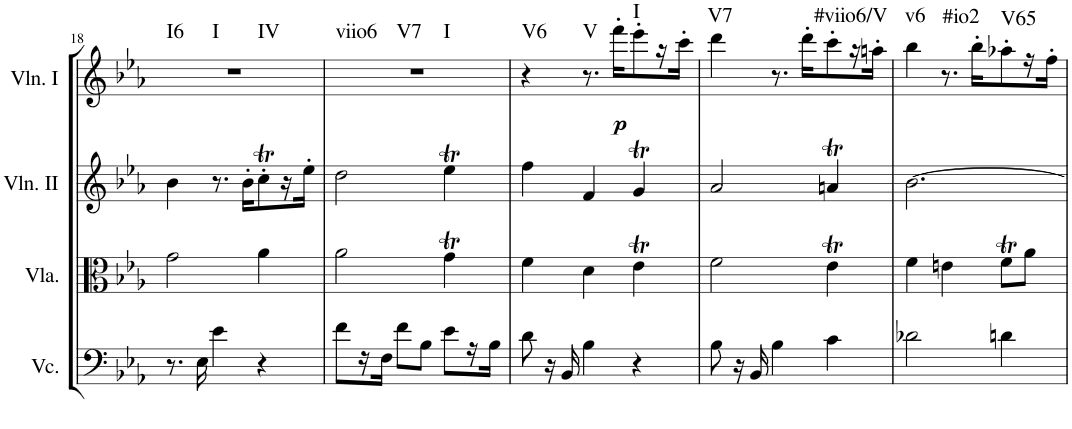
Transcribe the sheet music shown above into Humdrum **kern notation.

**kern	**kern	**kern	**kern	**dynam	**harte
*part4	*part3	*part2	*part1	*part1	*part1
*staff4	*staff3	*staff2	*staff1	*staff1	*
*I"Violoncello	*I"Viola	*I"Violin II	*I"Violin I	*	*
*I'Vc.	*I'Vla.	*I'Vln. II	*I'Vln. I	*	*
!!LO:PB:g=z
*clefF4	*clefC3	*clefG2	*clefG2	*	*
*k[b-e-a-]	*k[b-e-a-]	*k[b-e-a-]	*k[b-e-a-]	*	*
*E-:	*E-:	*E-:	*E-:	*	*
*M3/4	*M3/4	*M3/4	*M3/4	*	*
=18	=18	=18	=18	=18	=18
!	!	!	!	!	!LO:H:n=1:kt=I6
!	!	!	!	!	!LO:H:n=2:kt=I
!	!	!	!	!	!LO:H:n=3:kt=IV
8.r	2g\	4b-\	2.r	.	N N N
16E-\	.	.	.	.	.
4e-\	.	8.r	.	.	.
.	.	16b-'\KL	.	.	.
4r	4a-\	8ccT'\	.	.	.
.	.	16r	.	.	.
.	.	16ee-'\JJ	.	.	.
=19	=19	=19	=19	=19	=19
!	!	!	!	!	!LO:H:n=1:kt=viio6
!	!	!	!	!	!LO:H:n=2:kt=V7
!	!	!	!	!	!LO:H:n=3:kt=I
8f\L	2a-\	2dd\	2.r	.	N N N
16r	.	.	.	.	.
16F\JJ	.	.	.	.	.
8f\L	.	.	.	.	.
8B-\J	.	.	.	.	.
8e-\L	4gt\	4ee-T\	.	.	.
16r	.	.	.	.	.
16B-\JJ	.	.	.	.	.
=20	=20	=20	=20	=20	=20
!	!	!	!	!	!LO:H:kt=V6
8d\	4f\	4ff\	4r	.	N
16r	.	.	.	.	.
16BB-/	.	.	.	.	.
!	!	!	!	!	!LO:H:kt=V
4B-\	4d\	4f/	8.r	.	N
!	!	!	!	!LO:DY:b	!
.	.	.	16fff'\KL	p	.
!	!	!	!	!	!LO:H:kt=I
4r	4e-T\	4gt/	8eee-'\	.	N
.	.	.	16r	.	.
.	.	.	16ccc'\JJ	.	.
=21	=21	=21	=21	=21	=21
!	!	!	!	!	!LO:H:kt=V7
8B-\	2f\	2a-/	4ddd\	.	N
16r	.	.	.	.	.
16BB-/	.	.	.	.	.
4B-\	.	.	8.r	.	.
.	.	.	16ddd'\KL	.	.
!	!	!	!	!	!LO:H:kt=#viio6/V
4c\	4e-T\	4ant/	8ccc'\	.	N
.	.	.	16r	.	.
.	.	.	16aan'\JJ	.	.
=22	=22	=22	=22	=22	=22
!	!	!	!	!	!LO:H:kt=v6
2d-X\	4f\	[2.b-\	4bb-\	.	N
!	!	!	!	!	!LO:H:kt=#io2
.	4en\	.	8.r	.	N
.	.	.	16bb-'\KL	.	.
!	!	!	!	!	!LO:H:kt=V65
4dn\	8fT\L	.	8aa-X'\	.	N
.	8a-\J	.	16r	.	.
.	.	.	16ff'\JJ	.	.
=	=	=	=	=	=
*-	*-	*-	*-	*-	*-
